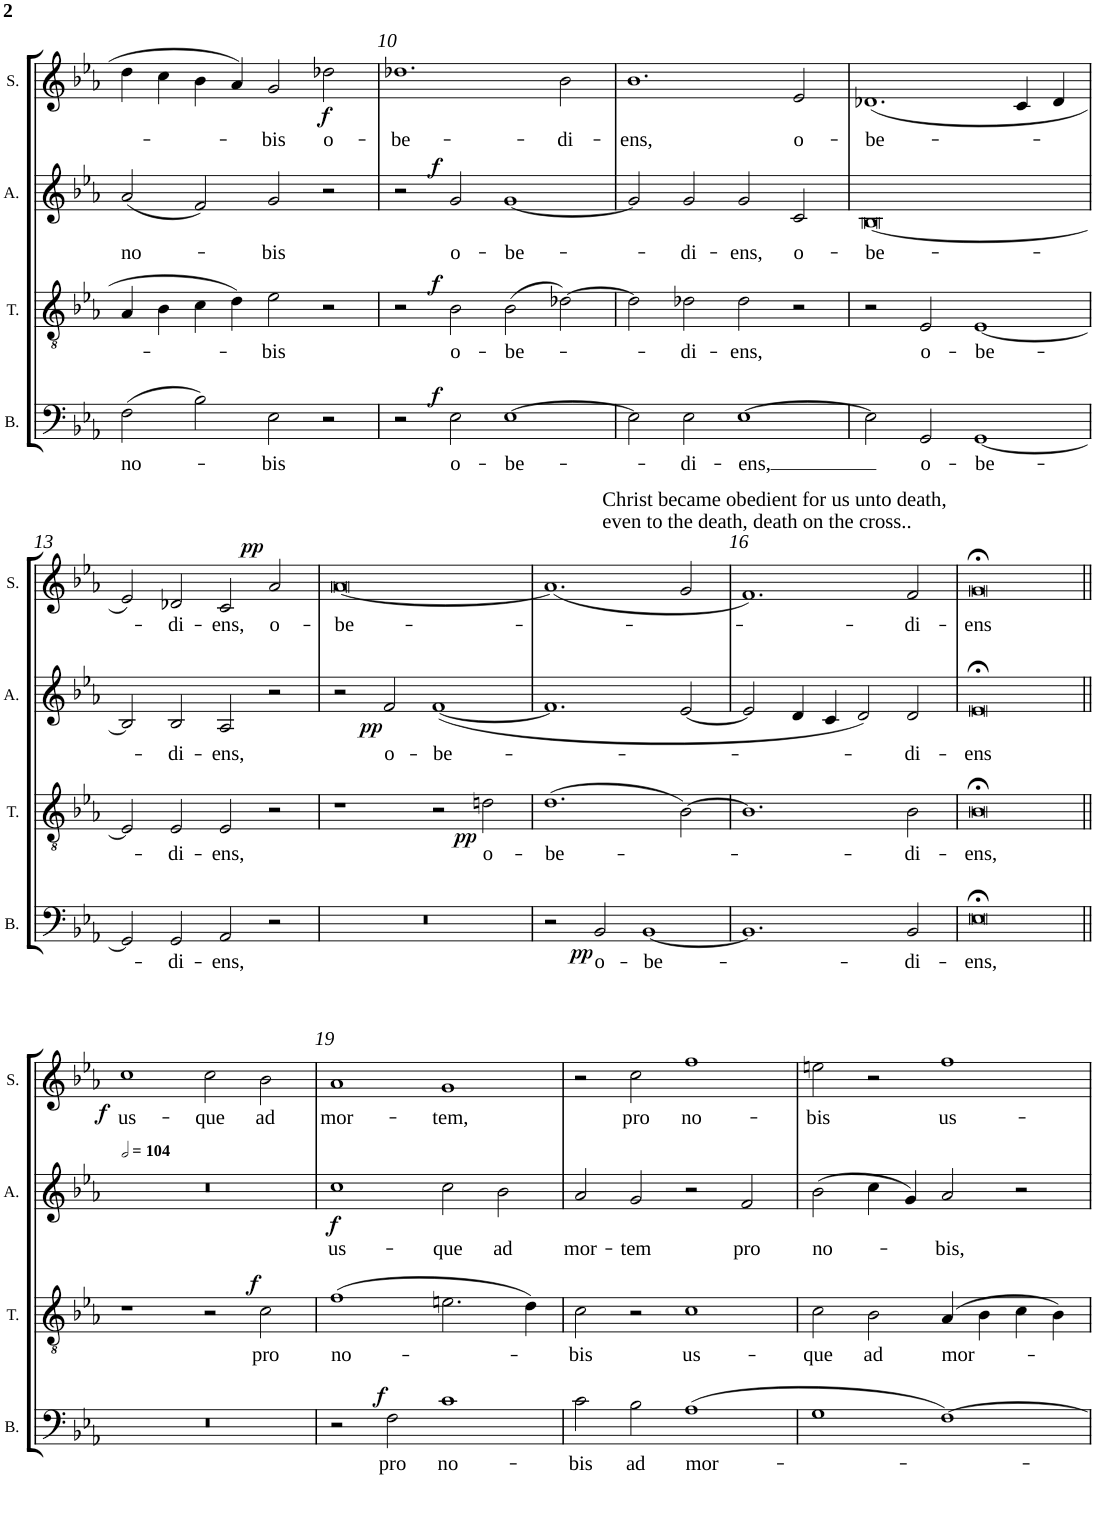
**kern	**text	**dynam	**kern	**text	**dynam	**kern	**text	**dynam	**kern	**text	**dynam
*part4	*part4	*part4	*part3	*part3	*part3	*part2	*part2	*part2	*part1	*part1	*part1
*staff4	*staff4	*staff4	*staff3	*staff3	*staff3	*staff2	*staff2	*staff2	*staff1	*staff1	*staff1
*I"Bass	*	*	*I"Tenor	*	*	*I"Alto	*	*	*I"Soprano	*	*
*I'B.	*	*	*I'T.	*	*	*I'A.	*	*	*I'S.	*	*
!!LO:PB:g=z
*clefF4	*	*	*clefGv2	*	*	*clefG2	*	*	*clefG2	*	*
*k[b-e-a-]	*	*	*k[b-e-a-]	*	*	*k[b-e-a-]	*	*	*k[b-e-a-]	*	*
*E-:	*	*	*E-:	*	*	*E-:	*	*	*E-:	*	*
*M4/2	*	*	*M4/2	*	*	*M4/2	*	*	*M4/2	*	*
=9	=9	=9	=9	=9	=9	=9	=9	=9	=9	=9	=9
!	!LO:LY:b	!	!	!	!	!	!LO:LY:b	!	!	!	!
(2F\	no-	.	4A-/	.	.	(2a-/	no-	.	4dd\	.	.
.	.	.	4B-\	.	.	.	.	.	4cc\	.	.
2B-\)	.	.	4c\	.	.	2f/)	.	.	4b-\	.	.
.	.	.	4d\	.	.	.	.	.	4a-/	.	.
!	!LO:LY:b	!	!	!LO:LY:b	!	!	!LO:LY:b	!	!	!LO:LY:b	!
2E-\	-bis	.	2e-\	-bis	.	2g/	-bis	.	2g/	-bis	.
!	!	!	!	!	!	!	!	!	!	!LO:LY:b	!LO:DY:b
2r	.	.	2r	.	.	2r	.	.	2dd-X\	o-	f
=10	=10	=10	=10	=10	=10	=10	=10	=10	=10	=10	=10
!	!	!	!	!	!	!	!	!	!	!LO:LY:b	!
2r	.	.	2r	.	.	2r	.	.	1.dd-X	-be-	.
!	!LO:LY:b	!LO:DY:b	!	!LO:LY:b	!LO:DY:b	!	!LO:LY:b	!LO:DY:b	!	!	!
2E-\	o-	f	2B-\	o-	f	2g/	o-	f	.	.	.
!	!LO:LY:b	!	!	!LO:LY:b	!	!	!LO:LY:b	!	!	!	!
[1E-	-be-	.	(2B-\	-be-	.	[1g	-be-	.	.	.	.
!	!	!	!	!	!	!	!	!	!	!LO:LY:b	!
.	.	.	[2d-X\)	.	.	.	.	.	2b-\	-di-	.
=11	=11	=11	=11	=11	=11	=11	=11	=11	=11	=11	=11
!LO:TX:b:t=Christ became obedient for us unto death,	!	!	!	!	!	!	!	!	!	!	!
!LO:TX:b:t=even to the death, death on the cross..	!	!	!	!	!	!	!	!	!	!	!
!	!	!	!	!	!	!	!	!	!	!LO:LY:b	!
2E-\]	.	.	2d-\]	.	.	2g/]	.	.	1.b-	-ens,	.
!	!LO:LY:b	!	!	!LO:LY:b	!	!	!LO:LY:b	!	!	!	!
2E-\	-di-	.	2d-X\	-di-	.	2g/	-di-	.	.	.	.
!	!LO:LY:b	!	!	!LO:LY:b	!	!	!LO:LY:b	!	!	!	!
[1E-	-ens,	.	2d-\	-ens,	.	2g/	-ens,	.	.	.	.
!	!	!	!	!	!	!	!LO:LY:b	!	!	!LO:LY:b	!
.	.	.	2r	.	.	2c/	o-	.	2e-/	o-	.
=12	=12	=12	=12	=12	=12	=12	=12	=12	=12	=12	=12
!	!	!	!	!	!	!	!LO:LY:b	!	!	!LO:LY:b	!
2E-\]	.	.	2r	.	.	[0B-	-be-	.	(1.d-X	-be-	.
!	!LO:LY:b	!	!	!LO:LY:b	!	!	!	!	!	!	!
2GG/	o-	.	2E-/	o-	.	.	.	.	.	.	.
!	!LO:LY:b	!	!	!LO:LY:b	!	!	!	!	!	!	!
[1GG	-be-	.	[1E-	-be-	.	.	.	.	.	.	.
.	.	.	.	.	.	.	.	.	4c/	.	.
.	.	.	.	.	.	.	.	.	4d-/	.	.
!!LO:LB:g=z
=13	=13	=13	=13	=13	=13	=13	=13	=13	=13	=13	=13
2GG/]	.	.	2E-/]	.	.	2B-/]	.	.	2e-/)	.	.
!	!LO:LY:b	!	!	!LO:LY:b	!	!	!LO:LY:b	!	!	!LO:LY:b	!
2GG/	-di-	.	2E-/	-di-	.	2B-/	-di-	.	2d-X/	-di-	.
!	!LO:LY:b	!	!	!LO:LY:b	!	!	!LO:LY:b	!	!	!LO:LY:b	!
2AA-/	-ens,	.	2E-/	-ens,	.	2A-/	-ens,	.	2c/	-ens,	.
!	!	!	!	!	!	!	!	!	!	!LO:LY:b	!LO:DY:a
2r	.	.	2r	.	.	2r	.	.	2a-/	o-	pp
=14	=14	=14	=14	=14	=14	=14	=14	=14	=14	=14	=14
!	!	!	!	!	!	!	!	!	!	!LO:LY:b	!
0r	.	.	1r	.	.	2r	.	.	[0a-	-be-	.
!	!	!	!	!	!	!	!LO:LY:b	!LO:DY:b	!	!	!
.	.	.	.	.	.	2f/	o-	pp	.	.	.
!	!	!	!	!	!	!	!LO:LY:b	!	!	!	!
.	.	.	2r	.	.	([1f	-be-	.	.	.	.
!	!	!	!	!LO:LY:b	!LO:DY:b	!	!	!	!	!	!
.	.	.	2dn\	o-	pp	.	.	.	.	.	.
=15	=15	=15	=15	=15	=15	=15	=15	=15	=15	=15	=15
!	!	!	!	!LO:LY:b	!	!	!	!	!	!	!
2r	.	.	(1.d	-be-	.	1.f]	.	.	(1.a-]	.	.
!	!LO:LY:b	!LO:DY:b	!	!	!	!	!	!	!	!	!
2BB-/	o-	pp	.	.	.	.	.	.	.	.	.
!	!LO:LY:b	!	!	!	!	!	!	!	!	!	!
[1BB-	-be-	.	.	.	.	.	.	.	.	.	.
.	.	.	[2B-\)	.	.	[2e-/	.	.	2g/	.	.
=16	=16	=16	=16	=16	=16	=16	=16	=16	=16	=16	=16
1.BB-]	.	.	1.B-]	.	.	2e-/]	.	.	1.f)	.	.
.	.	.	.	.	.	4d/	.	.	.	.	.
.	.	.	.	.	.	4c/	.	.	.	.	.
.	.	.	.	.	.	2d/)	.	.	.	.	.
!	!LO:LY:b	!	!	!LO:LY:b	!	!	!LO:LY:b	!	!	!LO:LY:b	!
2BB-/	-di-	.	2B-\	-di-	.	2d/	-di-	.	2f/	-di-	.
=17	=17	=17	=17	=17	=17	=17	=17	=17	=17	=17	=17
!	!LO:LY:b	!	!	!LO:LY:b	!	!	!LO:LY:b	!	!	!LO:LY:b	!
0E-;<	-ens,	.	0B-;<	-ens,	.	0e-;<	-ens	.	0g;<	-ens	.
!!LO:LB:g=z
=18||	=18||	=18||	=18||	=18||	=18||	=18||	=18||	=18||	=18||	=18||	=18||
*	*	*	*	*	*	*	*	*	*MM208	*	*
!	!	!	!	!	!	!	!	!	!	!LO:LY:b	!LO:DY:b
0r	.	.	1r	.	.	0r	.	.	1cc	us-	f
!	!	!	!	!	!	!	!	!	!	!LO:LY:b	!
.	.	.	2r	.	.	.	.	.	2cc\	-que	.
!	!	!	!	!LO:LY:b	!LO:DY:a	!	!	!	!	!LO:LY:b	!
.	.	.	2c\	pro	f	.	.	.	2b-\	ad	.
=19	=19	=19	=19	=19	=19	=19	=19	=19	=19	=19	=19
!	!	!	!	!LO:LY:b	!	!	!LO:LY:b	!LO:DY:b	!	!LO:LY:b	!
2r	.	.	(1f	no-	.	1cc	us-	f	1a-	mor-	.
!	!LO:LY:b	!LO:DY:a	!	!	!	!	!	!	!	!	!
2F\	pro	f	.	.	.	.	.	.	.	.	.
!	!LO:LY:b	!	!	!	!	!	!LO:LY:b	!	!	!LO:LY:b	!
1c	no-	.	2.en\	.	.	2cc\	-que	.	1g	-tem,	.
!	!	!	!	!	!	!	!LO:LY:b	!	!	!	!
.	.	.	.	.	.	2b-\	ad	.	.	.	.
.	.	.	4d\)	.	.	.	.	.	.	.	.
=20	=20	=20	=20	=20	=20	=20	=20	=20	=20	=20	=20
!	!LO:LY:b	!	!	!LO:LY:b	!	!	!LO:LY:b	!	!	!	!
2c\	-bis	.	2c\	-bis	.	2a-/	mor-	.	2r	.	.
!	!LO:LY:b	!	!	!	!	!	!LO:LY:b	!	!	!LO:LY:b	!
2B-\	ad	.	2r	.	.	2g/	-tem	.	2cc\	pro	.
!	!LO:LY:b	!	!	!LO:LY:b	!	!	!	!	!	!LO:LY:b	!
(1A-	mor-	.	1c	us-	.	2r	.	.	1ff	no-	.
!	!	!	!	!	!	!	!LO:LY:b	!	!	!	!
.	.	.	.	.	.	2f/	pro	.	.	.	.
=21	=21	=21	=21	=21	=21	=21	=21	=21	=21	=21	=21
!	!	!	!	!LO:LY:b	!	!	!LO:LY:b	!	!	!LO:LY:b	!
1G	.	.	2c\	-que	.	(2b-\	no-	.	2een\	-bis	.
!	!	!	!	!LO:LY:b	!	!	!	!	!	!	!
.	.	.	2B-\	ad	.	4cc\	.	.	2r	.	.
.	.	.	.	.	.	4g/)	.	.	.	.	.
!	!	!	!	!LO:LY:b	!	!	!LO:LY:b	!	!	!LO:LY:b	!
[1F)	.	.	(4A-/	mor-	.	2a-/	-bis,	.	1ff	us-	.
.	.	.	4B-\	.	.	.	.	.	.	.	.
.	.	.	4c\	.	.	2r	.	.	.	.	.
.	.	.	4B-\)	.	.	.	.	.	.	.	.
=	=	=	=	=	=	=	=	=	=	=	=
*-	*-	*-	*-	*-	*-	*-	*-	*-	*-	*-	*-
